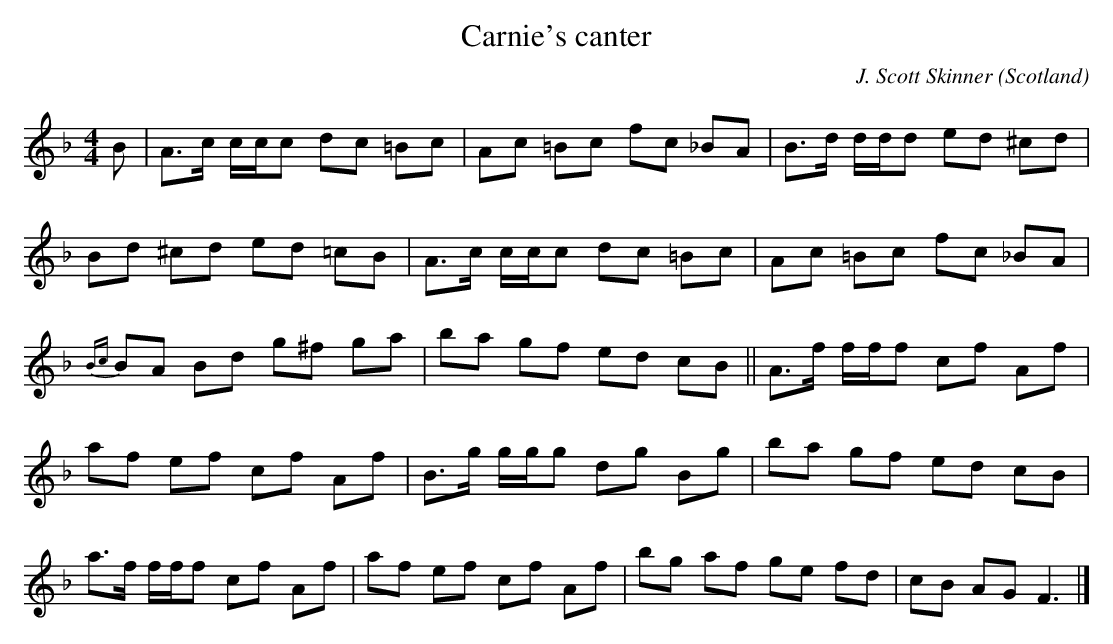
X:1
T:Carnie's canter
C:J. Scott Skinner
M:4/4
O:Scotland
K:F major
B|\
A>c c/c/c dc =Bc|Ac =Bc fc _BA|\
B>d d/d/d ed ^cd|Bd ^cd ed =cB|\
A>c c/c/c dc =Bc|Ac =Bc fc _BA|\
{Bc}BA Bd g^f ga|ba gf ed cB||\
A>f f/f/f cf Af|af ef cf Af|\
B>g g/g/g dg Bg|ba gf ed cB|\
a>f f/f/f cf Af|af ef cf Af|\
bg af ge fd|cB AG F3|]
